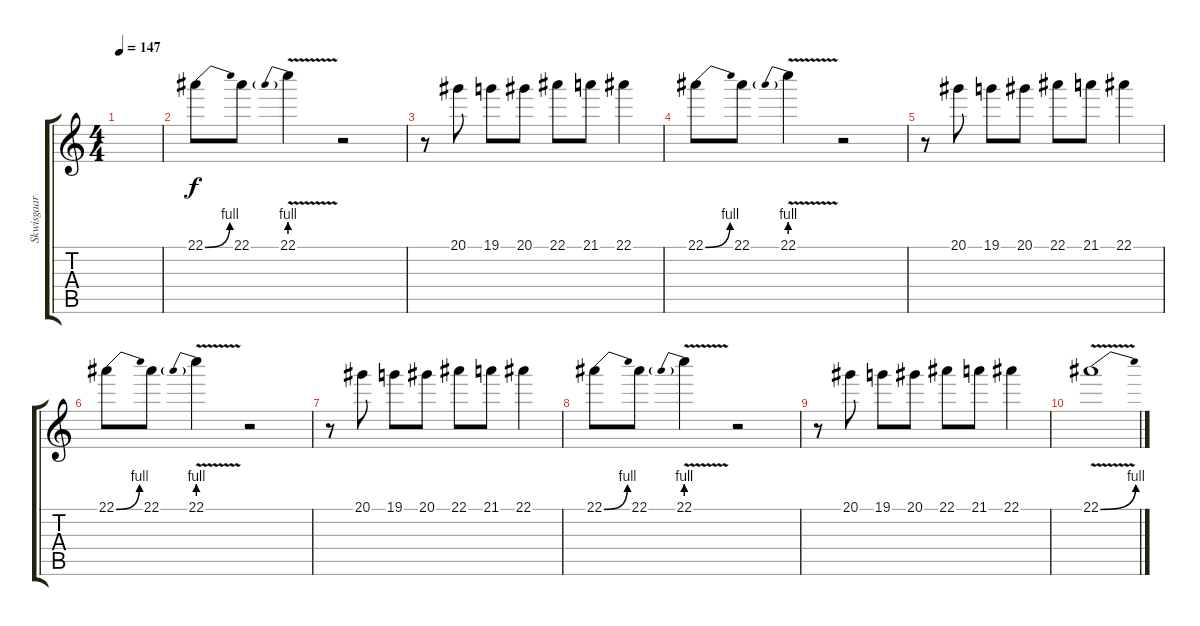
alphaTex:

\track ("Skwisgaar Skwigelf (Harmony Guitar 3)" "Skwisgaar ") {instrument distortionguitar}
\staff {score tabs}
\tuning (C4 G3 Eb3 Bb2 F2 C2) {hide}
\ts (4 4)
\tempo 147
\clef g2
\ks c
|
22.1{be (bend 0 0 60 4)}.8 22.1.8 22.1{be (prebend 0 4 60 4) v}.4 r.2 |
r.8 20.1.8 19.1.8 20.1.8 22.1.8 21.1.8 22.1.4 |
22.1{be (bend 0 0 60 4)}.8 22.1.8 22.1{be (prebend 0 4 60 4) v}.4 r.2 |
r.8 20.1.8 19.1.8 20.1.8 22.1.8 21.1.8 22.1.4 |
22.1{be (bend 0 0 60 4)}.8 22.1.8 22.1{be (prebend 0 4 60 4) v}.4 r.2 |
r.8 20.1.8 19.1.8 20.1.8 22.1.8 21.1.8 22.1.4 |
22.1{be (bend 0 0 60 4)}.8 22.1.8 22.1{be (prebend 0 4 60 4) v}.4 r.2 |
r.8 20.1.8 19.1.8 20.1.8 22.1.8 21.1.8 22.1.4 |
22.1{be (bend 0 0 60 4) v}.1
